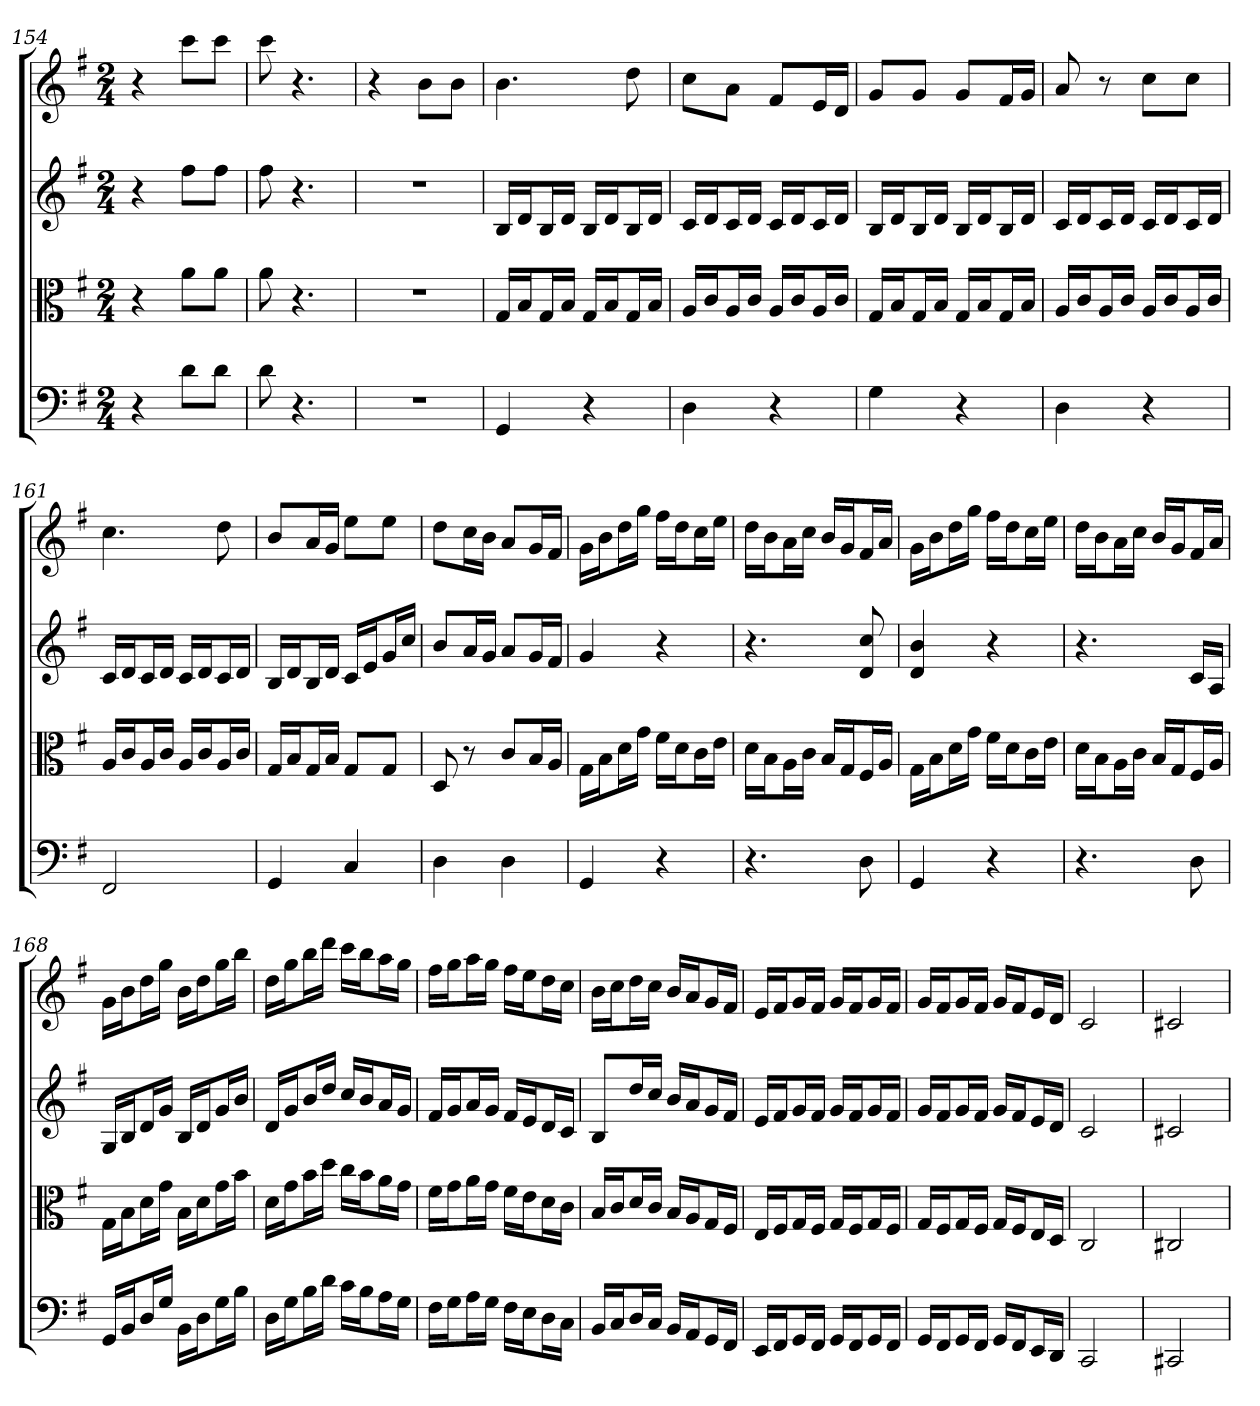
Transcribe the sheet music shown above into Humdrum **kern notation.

**kern	**kern	**kern	**kern
*part4	*part3	*part2	*part1
*staff4	*staff3	*staff2	*staff1
*clefF4	*clefC3	*	*
*k[f#]	*k[f#]	*k[f#]	*k[f#]
*G:	*G:	*G:	*G:
*M2/4	*M2/4	*M2/4	*M2/4
=154	=154	=154	=154
4r	4r	4r	4r
8d\L	8a\L	8ff#L	8cccL
8d\J	8a\J	8ff#J	8cccJ
=155	=155	=155	=155
8d	8a	8ff#	8ccc
4.r	4.r	4.r	4.r
=156	=156	=156	=156
2r	2r	2r	4r
.	.	.	8bL
.	.	.	8bJ
=157	=157	=157	=157
4GG	16G/LL	16BLL	4.b
.	16B/J	16dJ	.
.	16G/L	16BL	.
.	16B/JJ	16dJJ	.
4r	16G/LL	16BLL	.
.	16B/J	16dJ	.
.	16G/L	16BL	8dd
.	16B/JJ	16dJJ	.
=158	=158	=158	=158
4D	16A/LL	16cLL	8ccL
.	16c/J	16dJ	.
.	16A/L	16cL	8aJ
.	16c/JJ	16dJJ	.
4r	16A/LL	16cLL	8f#L
.	16c/J	16dJ	.
.	16A/L	16cL	16eL
.	16c/JJ	16dJJ	16dJJ
=159	=159	=159	=159
4G	16G/LL	16BLL	8gL
.	16B/J	16dJ	.
.	16G/L	16BL	8gJ
.	16B/JJ	16dJJ	.
4r	16G/LL	16BLL	8gL
.	16B/J	16dJ	.
.	16G/L	16BL	16f#L
.	16B/JJ	16dJJ	16gJJ
=160	=160	=160	=160
4D	16A/LL	16cLL	8a
.	16c/J	16dJ	.
.	16A/L	16cL	8r
.	16c/JJ	16dJJ	.
4r	16A/LL	16cLL	8ccL
.	16c/J	16dJ	.
.	16A/L	16cL	8ccJ
.	16c/JJ	16dJJ	.
=161	=161	=161	=161
2FF#	16A/LL	16cLL	4.cc
.	16c/J	16dJ	.
.	16A/L	16cL	.
.	16c/JJ	16dJJ	.
.	16A/LL	16cLL	.
.	16c/J	16dJ	.
.	16A/L	16cL	8dd
.	16c/JJ	16dJJ	.
=162	=162	=162	=162
4GG	16G/LL	16BLL	8bL
.	16B/J	16dJ	.
.	16G/L	16BL	16aL
.	16B/JJ	16dJJ	16gJJ
4C	8G/L	16cLL	8eeL
.	.	16eJ	.
.	8G/J	16gL	8eeJ
.	.	16ccJJ	.
=163	=163	=163	=163
4D	8D	8bL	8ddL
.	8r	16aL	16ccL
.	.	16gJJ	16bJJ
4D	8c/L	8aL	8aL
.	16B/L	16gL	16gL
.	16A/JJ	16f#JJ	16f#JJ
=164	=164	=164	=164
4GG	16G\LL	4g	16gLL
.	16B\J	.	16bJ
.	16d\L	.	16ddL
.	16g\JJ	.	16ggJJ
4r	16f#\LL	4r	16ff#LL
.	16d\J	.	16ddJ
.	16c\L	.	16ccL
.	16e\JJ	.	16eeJJ
=165	=165	=165	=165
4.r	16d\LL	4.r	16ddLL
.	16B\J	.	16bJ
.	16A\L	.	16aL
.	16c\JJ	.	16ccJJ
.	16B/LL	.	16bLL
.	16G/J	.	16gJ
8D	16F#/L	8d 8cc	16f#L
.	16A/JJ	.	16aJJ
=166	=166	=166	=166
4GG	16G\LL	4d 4b	16gLL
.	16B\J	.	16bJ
.	16d\L	.	16ddL
.	16g\JJ	.	16ggJJ
4r	16f#\LL	4r	16ff#LL
.	16d\J	.	16ddJ
.	16c\L	.	16ccL
.	16e\JJ	.	16eeJJ
=167	=167	=167	=167
4.r	16d\LL	4.r	16ddLL
.	16B\J	.	16bJ
.	16A\L	.	16aL
.	16c\JJ	.	16ccJJ
.	16B/LL	.	16bLL
.	16G/J	.	16gJ
8D	16F#/L	16cLL	16f#L
.	16A/JJ	16AJJ	16aJJ
=168	=168	=168	=168
16GG/LL	16G\LL	16GLL	16gLL
16BB/J	16B\J	16BJ	16bJ
16D/L	16d\L	16dL	16ddL
16G/JJ	16g\JJ	16gJJ	16ggJJ
16BB\LL	16B\LL	16BLL	16bLL
16D\J	16d\J	16dJ	16ddJ
16G\L	16g\L	16gL	16ggL
16B\JJ	16b\JJ	16bJJ	16bbJJ
=169	=169	=169	=169
16D\LL	16d\LL	16dLL	16ddLL
16G\J	16g\J	16gJ	16ggJ
16B\L	16b\L	16bL	16bbL
16d\JJ	16dd\JJ	16ddJJ	16dddJJ
16c\LL	16cc\LL	16ccLL	16cccLL
16B\J	16b\J	16bJ	16bbJ
16A\L	16a\L	16aL	16aaL
16G\JJ	16g\JJ	16gJJ	16ggJJ
=170	=170	=170	=170
16F#\LL	16f#\LL	16f#LL	16ff#LL
16G\J	16g\J	16gJ	16ggJ
16A\L	16a\L	16aL	16aaL
16G\JJ	16g\JJ	16gJJ	16ggJJ
16F#\LL	16f#\LL	16f#LL	16ff#LL
16E\J	16e\J	16eJ	16eeJ
16D\L	16d\L	16dL	16ddL
16C\JJ	16c\JJ	16cJJ	16ccJJ
=171	=171	=171	=171
16BB/LL	16B/LL	8BL	16bLL
16C/J	16c/J	.	16ccJ
16D/L	16d/L	16ddL	16ddL
16C/JJ	16c/JJ	16ccJJ	16ccJJ
16BB/LL	16B/LL	16bLL	16bLL
16AA/J	16A/J	16aJ	16aJ
16GG/L	16G/L	16gL	16gL
16FF#/JJ	16F#/JJ	16f#JJ	16f#JJ
=172	=172	=172	=172
16EE/LL	16E/LL	16eLL	16eLL
16FF#/J	16F#/J	16f#J	16f#J
16GG/L	16G/L	16gL	16gL
16FF#/JJ	16F#/JJ	16f#JJ	16f#JJ
16GG/LL	16G/LL	16gLL	16gLL
16FF#/J	16F#/J	16f#J	16f#J
16GG/L	16G/L	16gL	16gL
16FF#/JJ	16F#/JJ	16f#JJ	16f#JJ
=173	=173	=173	=173
16GG/LL	16G/LL	16gLL	16gLL
16FF#/J	16F#/J	16f#J	16f#J
16GG/L	16G/L	16gL	16gL
16FF#/JJ	16F#/JJ	16f#JJ	16f#JJ
16GG/LL	16G/LL	16gLL	16gLL
16FF#/J	16F#/J	16f#J	16f#J
16EE/L	16E/L	16eL	16eL
16DD/JJ	16D/JJ	16dJJ	16dJJ
=174	=174	=174	=174
2CC	2C	2c	2c
=175	=175	=175	=175
2CC#X	2C#X	2c#X	2c#X
=	=	=	=
*-	*-	*-	*-
